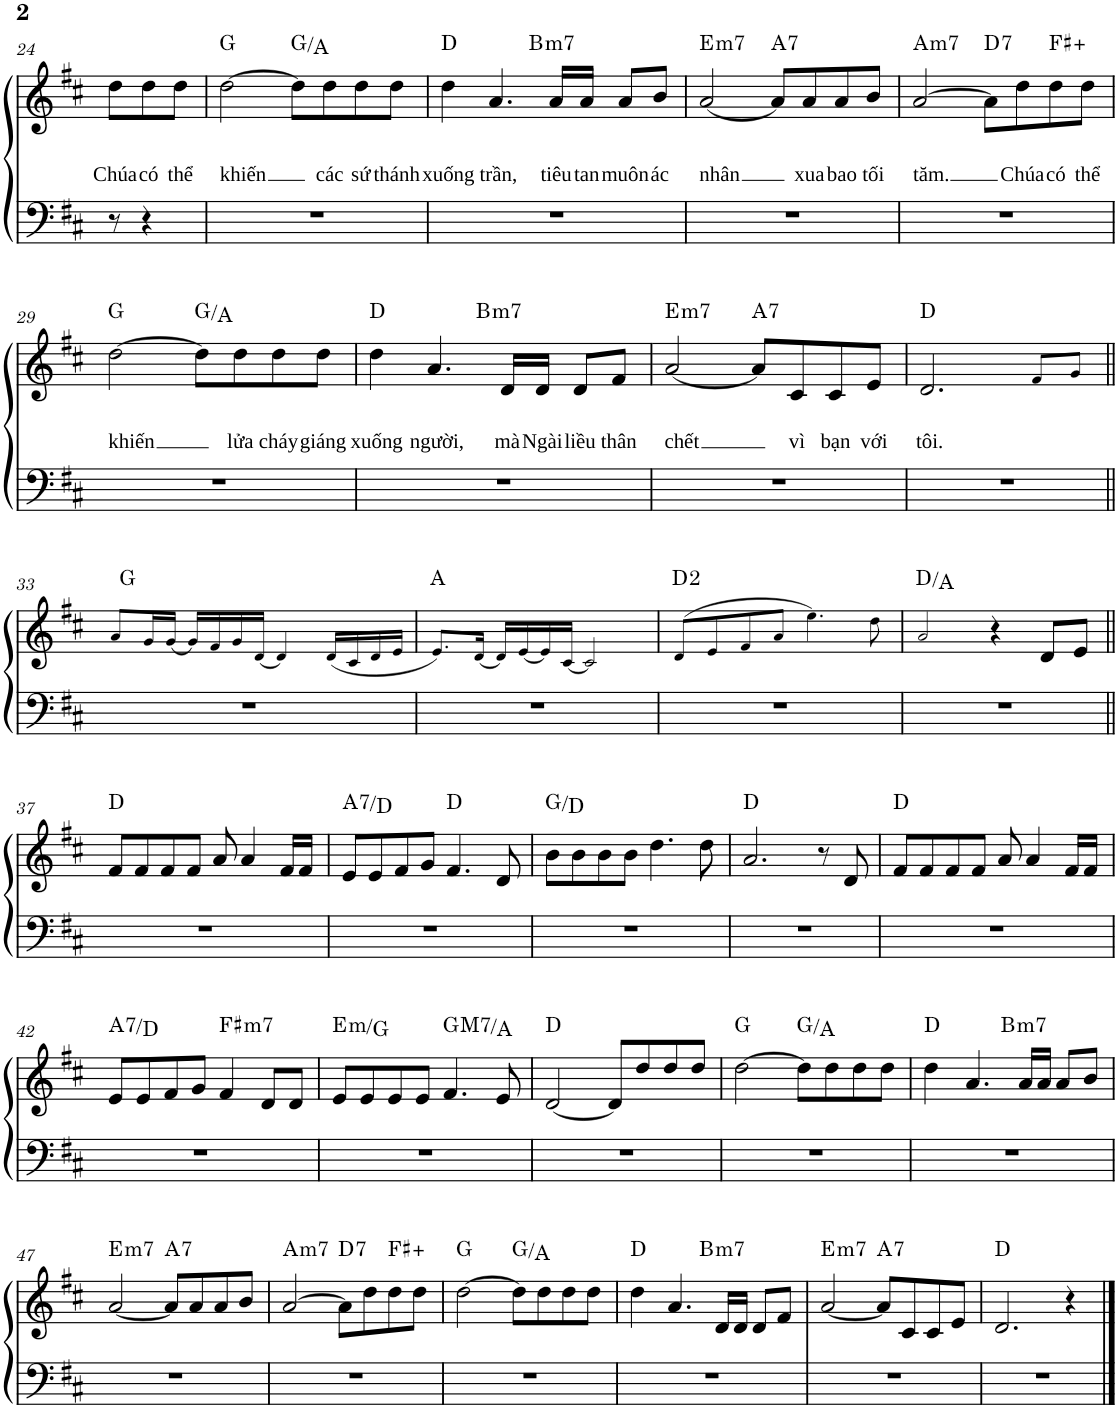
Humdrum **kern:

**kern	**kern	**text	**text	**harte
*part1	*part1	*part1	*part1	*part1
*staff2	*staff1	*staff1	*staff1	*
*I"Piano	*	*	*	*
*I'Pno.	*	*	*	*
!!LO:PB:g=z
*clefF4	*clefG2	*	*	*
*k[f#c#]	*k[f#c#]	*	*	*
*M4/4	*M4/4	*	*	*
=24	=24	=24	=24	=24
!	!	!	!LO:LY:b	!
8r	8dd\L	.	Chúa	.
!	!	!	!LO:LY:b	!
4r	8dd\	.	có	.
!	!	!	!LO:LY:b	!
.	8dd\J	.	thể	.
=25	=25	=25	=25	=25
!	!	!	!LO:LY:b	!
1r	[2dd\	.	khiến	G:maj
.	8dd\L]	.	.	G:maj/2
!	!	!	!LO:LY:b	!
.	8dd\	.	các	.
!	!	!	!LO:LY:b	!
.	8dd\	.	sứ	.
!	!	!	!LO:LY:b	!
.	8dd\J	.	thánh	.
=26	=26	=26	=26	=26
!	!	!	!LO:LY:b	!
*	*^	*	*	*
1r	4dd\	2ryy	.	xuống	D:maj
!	!	!	!	!LO:LY:b	!
.	4.a/	.	.	trần,	.
!	!	!	!	!	!LO:H:kt=m7
.	.	2ryy	.	.	B:min7
!	!	!	!	!LO:LY:b	!
.	16a/LL	.	.	tiêu	.
!	!	!	!	!LO:LY:b	!
.	16a/JJ	.	.	tan	.
!	!	!	!	!LO:LY:b	!
.	8a/L	.	.	muôn	.
!	!	!	!	!LO:LY:b	!
.	8b/J	.	.	ác	.
=27	=27	=27	=27	=27	=27
!	!	!	!	!LO:LY:b	!LO:H:kt=m7
*	*v	*v	*	*	*
1r	[2a/	.	nhân	E:min7
!	!	!	!	!LO:H:kt=7
.	8a/L]	.	.	A:7
!	!	!	!LO:LY:b	!
.	8a/	.	xua	.
!	!	!	!LO:LY:b	!
.	8a/	.	bao	.
!	!	!	!LO:LY:b	!
.	8b/J	.	tối	.
=28	=28	=28	=28	=28
!	!	!	!LO:LY:b	!LO:H:kt=m7
1r	[2a/	.	tăm.	A:min7
!	!	!	!	!LO:H:kt=7
.	8a\L]	.	.	D:7
!	!	!	!LO:LY:b	!
.	8dd\	.	Chúa	.
!	!	!	!LO:LY:b	!
.	8dd\	.	có	F#:aug
!	!	!	!LO:LY:b	!
.	8dd\J	.	thể	.
!!LO:LB:g=z
=29	=29	=29	=29	=29
!	!	!	!LO:LY:b	!
1r	[2dd\	.	khiến	G:maj
.	8dd\L]	.	.	G:maj/2
!	!	!	!LO:LY:b	!
.	8dd\	.	lửa	.
!	!	!	!LO:LY:b	!
.	8dd\	.	cháy	.
!	!	!	!LO:LY:b	!
.	8dd\J	.	giáng	.
=30	=30	=30	=30	=30
!	!	!	!LO:LY:b	!
*	*^	*	*	*
1r	4dd\	2ryy	.	xuống	D:maj
!	!	!	!	!LO:LY:b	!
.	4.a/	.	.	người,	.
!	!	!	!	!	!LO:H:kt=m7
.	.	2ryy	.	.	B:min7
!	!	!	!	!LO:LY:b	!
.	16d/LL	.	.	mà	.
!	!	!	!	!LO:LY:b	!
.	16d/JJ	.	.	Ngài	.
!	!	!	!	!LO:LY:b	!
.	8d/L	.	.	liều	.
!	!	!	!	!LO:LY:b	!
.	8f#/J	.	.	thân	.
=31	=31	=31	=31	=31	=31
!	!	!	!	!LO:LY:b	!LO:H:kt=m7
*	*v	*v	*	*	*
1r	[2a/	.	chết	E:min7
!	!	!	!	!LO:H:kt=7
.	8a/L]	.	.	A:7
!	!	!	!LO:LY:b	!
.	8c#/	.	vì	.
!	!	!	!LO:LY:b	!
.	8c#/	.	bạn	.
!	!	!	!LO:LY:b	!
.	8e/J	.	với	.
=32	=32	=32	=32	=32
!	!	!	!LO:LY:b	!
1r	2.d/	.	tôi.	D:maj
.	8f#!/L	.	.	.
.	8g!/J	.	.	.
!!LO:LB:g=z
=33||	=33||	=33||	=33||	=33||
1r	8a!/L	.	.	G:maj
.	16g!/L	.	.	.
.	[16g!/JJ	.	.	.
.	16g!/LL]	.	.	.
.	16f#!/	.	.	.
.	16g!/	.	.	.
.	[16d!/JJ	.	.	.
.	4d!/]	.	.	.
.	(16d!/LL	.	.	.
.	16c#!/	.	.	.
.	16d!/	.	.	.
.	16e!/JJ	.	.	.
=34	=34	=34	=34	=34
1r	8.e!/L)	.	.	A:maj
.	[16d!/Jk	.	.	.
.	16d!/LL]	.	.	.
.	[16e!/	.	.	.
.	16e!/]	.	.	.
.	[16c#!/JJ	.	.	.
.	2c#!/]	.	.	.
=35	=35	=35	=35	=35
1r	(8d!/L	.	.	D:maj(2)
.	8e!/	.	.	.
.	8f#!/	.	.	.
.	8a!/J	.	.	.
.	4.ee!\)	.	.	.
.	8dd!\	.	.	.
=36	=36	=36	=36	=36
1r	2a!/	.	.	D:maj/5
.	4r	.	.	.
.	8d/L	.	.	.
.	8e/J	.	.	.
!!LO:LB:g=z
=37||	=37||	=37||	=37||	=37||
1r	8f#/L	.	.	D:maj
.	8f#/	.	.	.
.	8f#/	.	.	.
.	8f#/J	.	.	.
.	8a/	.	.	.
.	4a/	.	.	.
.	16f#/LL	.	.	.
.	16f#/JJ	.	.	.
=38	=38	=38	=38	=38
!	!	!	!	!LO:H:kt=7
1r	8e/L	.	.	A:7/4
.	8e/	.	.	.
.	8f#/	.	.	.
.	8g/J	.	.	.
.	4.f#/	.	.	D:maj
.	8d/	.	.	.
=39	=39	=39	=39	=39
1r	8b\L	.	.	G:maj/5
.	8b\	.	.	.
.	8b\	.	.	.
.	8b\J	.	.	.
.	4.dd\	.	.	.
.	8dd\	.	.	.
=40	=40	=40	=40	=40
1r	2.a/	.	.	D:maj
.	8r	.	.	.
.	8d/	.	.	.
=41	=41	=41	=41	=41
1r	8f#/L	.	.	D:maj
.	8f#/	.	.	.
.	8f#/	.	.	.
.	8f#/J	.	.	.
.	8a/	.	.	.
.	4a/	.	.	.
.	16f#/LL	.	.	.
.	16f#/JJ	.	.	.
!!LO:LB:g=z
=42	=42	=42	=42	=42
!	!	!	!	!LO:H:kt=7
1r	8e/L	.	.	A:7/4
.	8e/	.	.	.
.	8f#/	.	.	.
.	8g/J	.	.	.
!	!	!	!	!LO:H:kt=m7
.	4f#/	.	.	F#:min7
.	8d/L	.	.	.
.	8d/J	.	.	.
=43	=43	=43	=43	=43
!	!	!	!	!LO:H:kt=m
1r	8e/L	.	.	E:min/b3
.	8e/	.	.	.
.	8e/	.	.	.
.	8e/J	.	.	.
!	!	!	!	!LO:H:kt=M7
.	4.f#/	.	.	G:maj7/2
.	8e/	.	.	.
=44	=44	=44	=44	=44
1r	[2d/	.	.	D:maj
.	8d/L]	.	.	.
.	8dd/	.	.	.
.	8dd/	.	.	.
.	8dd/J	.	.	.
=45	=45	=45	=45	=45
1r	[2dd\	.	.	G:maj
.	8dd\L]	.	.	G:maj/2
.	8dd\	.	.	.
.	8dd\	.	.	.
.	8dd\J	.	.	.
=46	=46	=46	=46	=46
*	*^	*	*	*
1r	4dd\	2ryy	.	.	D:maj
.	4.a/	.	.	.	.
!	!	!	!	!	!LO:H:kt=m7
.	.	2ryy	.	.	B:min7
.	16a/LL	.	.	.	.
.	16a/JJ	.	.	.	.
.	8a/L	.	.	.	.
.	8b/J	.	.	.	.
!!LO:LB:g=z
=47	=47	=47	=47	=47	=47
!	!	!	!	!	!LO:H:kt=m7
*	*v	*v	*	*	*
1r	[2a/	.	.	E:min7
!	!	!	!	!LO:H:kt=7
.	8a/L]	.	.	A:7
.	8a/	.	.	.
.	8a/	.	.	.
.	8b/J	.	.	.
=48	=48	=48	=48	=48
!	!	!	!	!LO:H:kt=m7
1r	[2a/	.	.	A:min7
!	!	!	!	!LO:H:kt=7
.	8a\L]	.	.	D:7
.	8dd\	.	.	.
.	8dd\	.	.	F#:aug
.	8dd\J	.	.	.
=49	=49	=49	=49	=49
1r	[2dd\	.	.	G:maj
.	8dd\L]	.	.	G:maj/2
.	8dd\	.	.	.
.	8dd\	.	.	.
.	8dd\J	.	.	.
=50	=50	=50	=50	=50
*	*^	*	*	*
1r	4dd\	2ryy	.	.	D:maj
.	4.a/	.	.	.	.
!	!	!	!	!	!LO:H:kt=m7
.	.	2ryy	.	.	B:min7
.	16d/LL	.	.	.	.
.	16d/JJ	.	.	.	.
.	8d/L	.	.	.	.
.	8f#/J	.	.	.	.
=51	=51	=51	=51	=51	=51
!	!	!	!	!	!LO:H:kt=m7
*	*v	*v	*	*	*
1r	[2a/	.	.	E:min7
!	!	!	!	!LO:H:kt=7
.	8a/L]	.	.	A:7
.	8c#/	.	.	.
.	8c#/	.	.	.
.	8e/J	.	.	.
=52	=52	=52	=52	=52
1r	2.d/	.	.	D:maj
.	4r	.	.	.
==	==	==	==	==
*-	*-	*-	*-	*-
